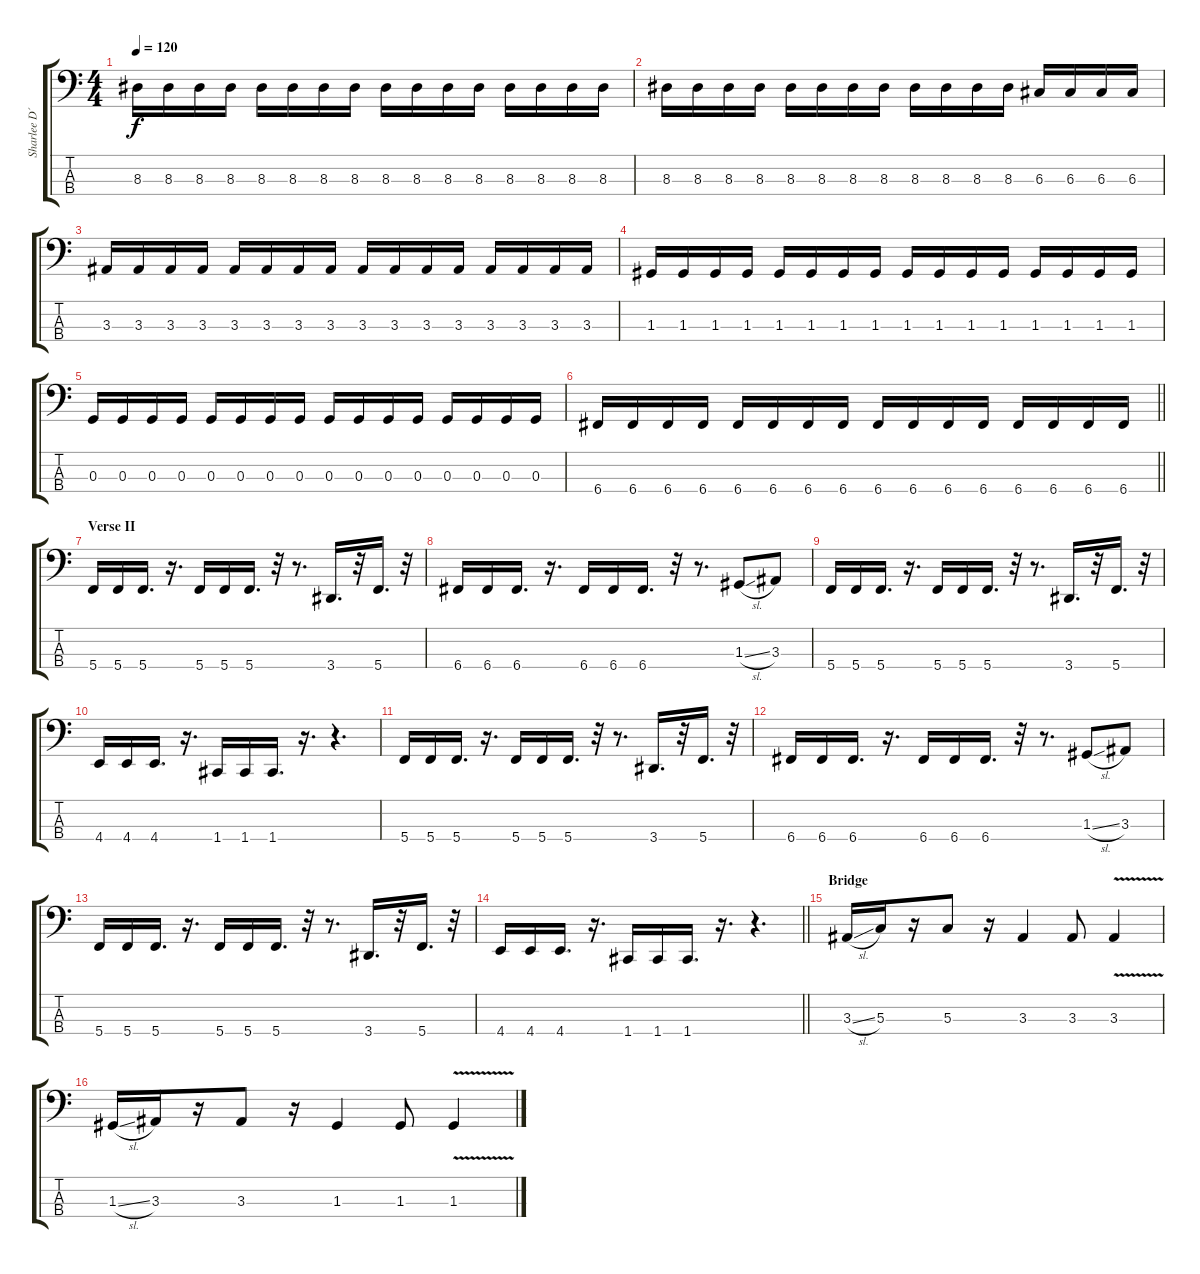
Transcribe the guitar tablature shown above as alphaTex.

\track ("Sharlee D´Angelow (Bass)" "Sharlee D´") {instrument electricbasspick}
\staff {score tabs}
\tuning (F2 C2 G1 C1) {hide}
\ts (4 4)
\tempo 120
\clef f4
\ks c
8.3.16{dy f} 8.3.16 8.3.16 8.3.16 8.3.16 8.3.16 8.3.16 8.3.16 8.3.16 8.3.16 8.3.16 8.3.16 8.3.16 8.3.16 8.3.16 8.3.16 |
8.3.16 8.3.16 8.3.16 8.3.16 8.3.16 8.3.16 8.3.16 8.3.16 8.3.16 8.3.16 8.3.16 8.3.16 6.3.16 6.3.16 6.3.16 6.3.16 |
3.3.16 3.3.16 3.3.16 3.3.16 3.3.16 3.3.16 3.3.16 3.3.16 3.3.16 3.3.16 3.3.16 3.3.16 3.3.16 3.3.16 3.3.16 3.3.16 |
1.3.16 1.3.16 1.3.16 1.3.16 1.3.16 1.3.16 1.3.16 1.3.16 1.3.16 1.3.16 1.3.16 1.3.16 1.3.16 1.3.16 1.3.16 1.3.16 |
0.3.16 0.3.16 0.3.16 0.3.16 0.3.16 0.3.16 0.3.16 0.3.16 0.3.16 0.3.16 0.3.16 0.3.16 0.3.16 0.3.16 0.3.16 0.3.16 |
\barLineRight lightlight
6.4.16 6.4.16 6.4.16 6.4.16 6.4.16 6.4.16 6.4.16 6.4.16 6.4.16 6.4.16 6.4.16 6.4.16 6.4.16 6.4.16 6.4.16 6.4.16 |
\section ("" "Verse II")
5.4.16 5.4.16 5.4.16{d} r.16{d} 5.4.16 5.4.16 5.4.16{d} r.32 r.8{d} 3.4.16{d} r.32 5.4.16{d} r.32 |
6.4.16 6.4.16 6.4.16{d} r.16{d} 6.4.16 6.4.16 6.4.16{d} r.32 r.8{d} 1.3{sl}.8 3.3.8 |
5.4.16 5.4.16 5.4.16{d} r.16{d} 5.4.16 5.4.16 5.4.16{d} r.32 r.8{d} 3.4.16{d} r.32 5.4.16{d} r.32 |
4.4.16 4.4.16 4.4.16{d} r.16{d} 1.4.16 1.4.16 1.4.16{d} r.16{d} r.4{d} |
5.4.16 5.4.16 5.4.16{d} r.16{d} 5.4.16 5.4.16 5.4.16{d} r.32 r.8{d} 3.4.16{d} r.32 5.4.16{d} r.32 |
6.4.16 6.4.16 6.4.16{d} r.16{d} 6.4.16 6.4.16 6.4.16{d} r.32 r.8{d} 1.3{sl}.8 3.3.8 |
5.4.16 5.4.16 5.4.16{d} r.16{d} 5.4.16 5.4.16 5.4.16{d} r.32 r.8{d} 3.4.16{d} r.32 5.4.16{d} r.32 |
\barLineRight lightlight
4.4.16 4.4.16 4.4.16{d} r.16{d} 1.4.16 1.4.16 1.4.16{d} r.16{d} r.4{d} |
\section ("" "Bridge")
3.3{sl}.16 5.3.16 r.16 5.3.8 r.16 3.3.4 3.3.8 3.3{v}.4 |
1.3{sl}.16 3.3.16 r.16 3.3.8 r.16 1.3.4 1.3.8 1.3{v}.4
